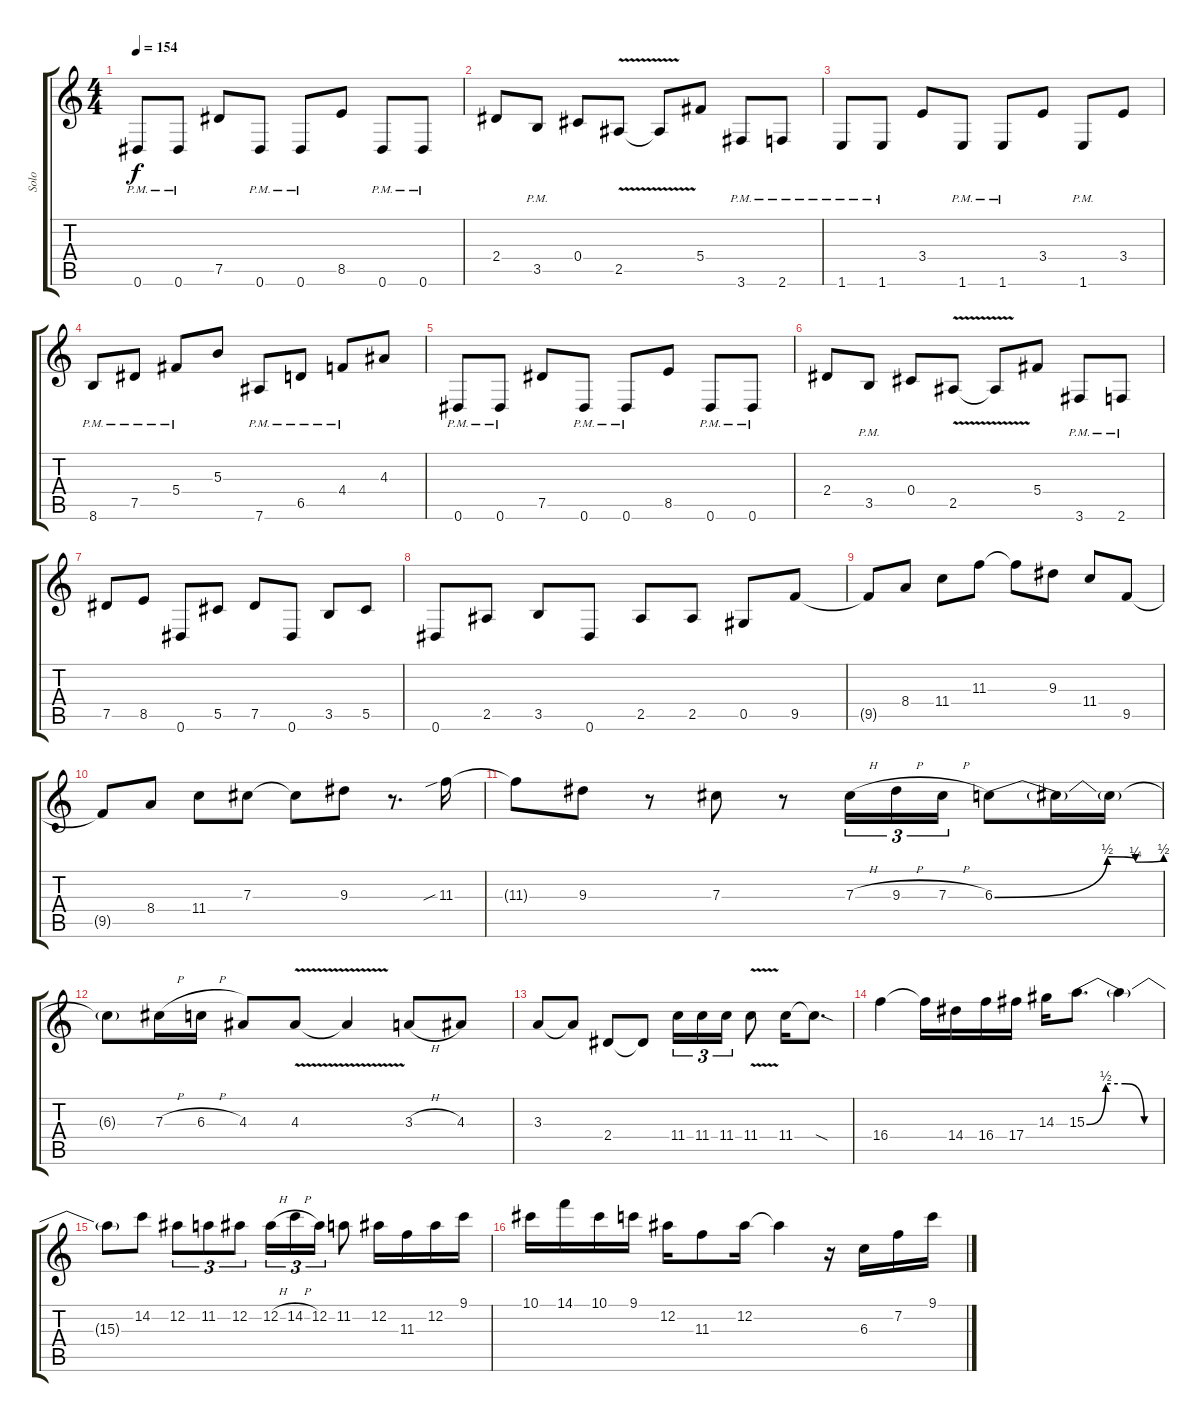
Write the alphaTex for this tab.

\track ("Solo" "Solo") {instrument distortionguitar}
\staff {score tabs}
\tuning (Eb4 Bb3 Gb3 Db3 Ab2 Eb2) {hide}
\ts (4 4)
\tempo 154
\clef g2
\ks c
0.6{pm}.8{dy f instrument distortionguitar} 0.6{pm}.8 7.5.8 0.6{pm}.8 0.6{pm}.8 8.5.8 0.6{pm}.8 0.6{pm}.8 |
2.4.8 3.5{pm}.8 0.4.8 2.5{v}.8 2.5{t}.8 5.4.8 3.6{pm}.8 2.6{pm}.8 |
1.6{pm}.8 1.6{pm}.8 3.4.8 1.6{pm}.8 1.6{pm}.8 3.4.8 1.6{pm}.8 3.4.8 |
8.6{pm}.8 7.5{pm}.8 5.4{pm}.8 5.3.8 7.6{pm}.8 6.5{pm}.8 4.4{pm}.8 4.3.8 |
0.6{pm}.8 0.6{pm}.8 7.5.8 0.6{pm}.8 0.6{pm}.8 8.5.8 0.6{pm}.8 0.6{pm}.8 |
2.4.8 3.5{pm}.8 0.4.8 2.5{v}.8 2.5{t}.8 5.4.8 3.6{pm}.8 2.6{pm}.8 |
7.5.8 8.5.8 0.6.8 5.5.8 7.5.8 0.6.8 3.5.8 5.5.8 |
0.6.8 2.5.8 3.5.8 0.6.8 2.5.8 2.5.8 0.5.8 9.5.8 |
9.5{t}.8 8.4.8 11.4.8 11.3.8 11.3{t}.8 9.3.8 11.4.8 9.5.8 |
9.5{t}.8 8.4.8 11.4.8 7.3.8 7.3{t}.8 9.3.8 r.8{d} 11.3{sib}.16 |
11.3{t}.8 9.3.8 r.8 7.3.8 r.8 7.3{h}.16{tu (3 2)} 9.3{h}.16{tu (3 2)} 7.3{h}.16{tu (3 2)} 6.3{be (custom 0 0 40 2 50 1 60 2)}.8 6.3{t}.16 6.3{t}.16 |
6.3{t}.8 7.3{h}.16 6.3{h}.16 4.3.8 4.3{v}.8 4.3{t}.4 3.3{h}.8 4.3.8 |
3.3.8 3.3{t}.8 2.4.8 2.4{t}.8 11.4.16{tu (3 2)} 11.4.16{tu (3 2)} 11.4.16{tu (3 2)} 11.4{v}.8 11.4.16 11.4{sod t}.8{d} |
16.4.4 16.4{t}.16 14.4.16 16.4.16 17.4.16 14.3.16 15.3{be (custom 0 0 15 2 30 2 45 0 60 0)}.8{d} 15.3{t}.4 |
15.3{t}.8 14.2.8 12.2.8{tu (3 2)} 11.2.8{tu (3 2)} 12.2.8{tu (3 2)} 12.2{h}.16{tu (3 2)} 14.2{h}.16{tu (3 2)} 12.2.16{tu (3 2)} 11.2.8 12.2.16 11.3.16 12.2.16 9.1.16 |
10.1.16 14.1.16 10.1.16 9.1.16 12.2.16 11.3.8 12.2.16 12.2{t}.4 r.16 6.3.16 7.2.16 9.1.16
